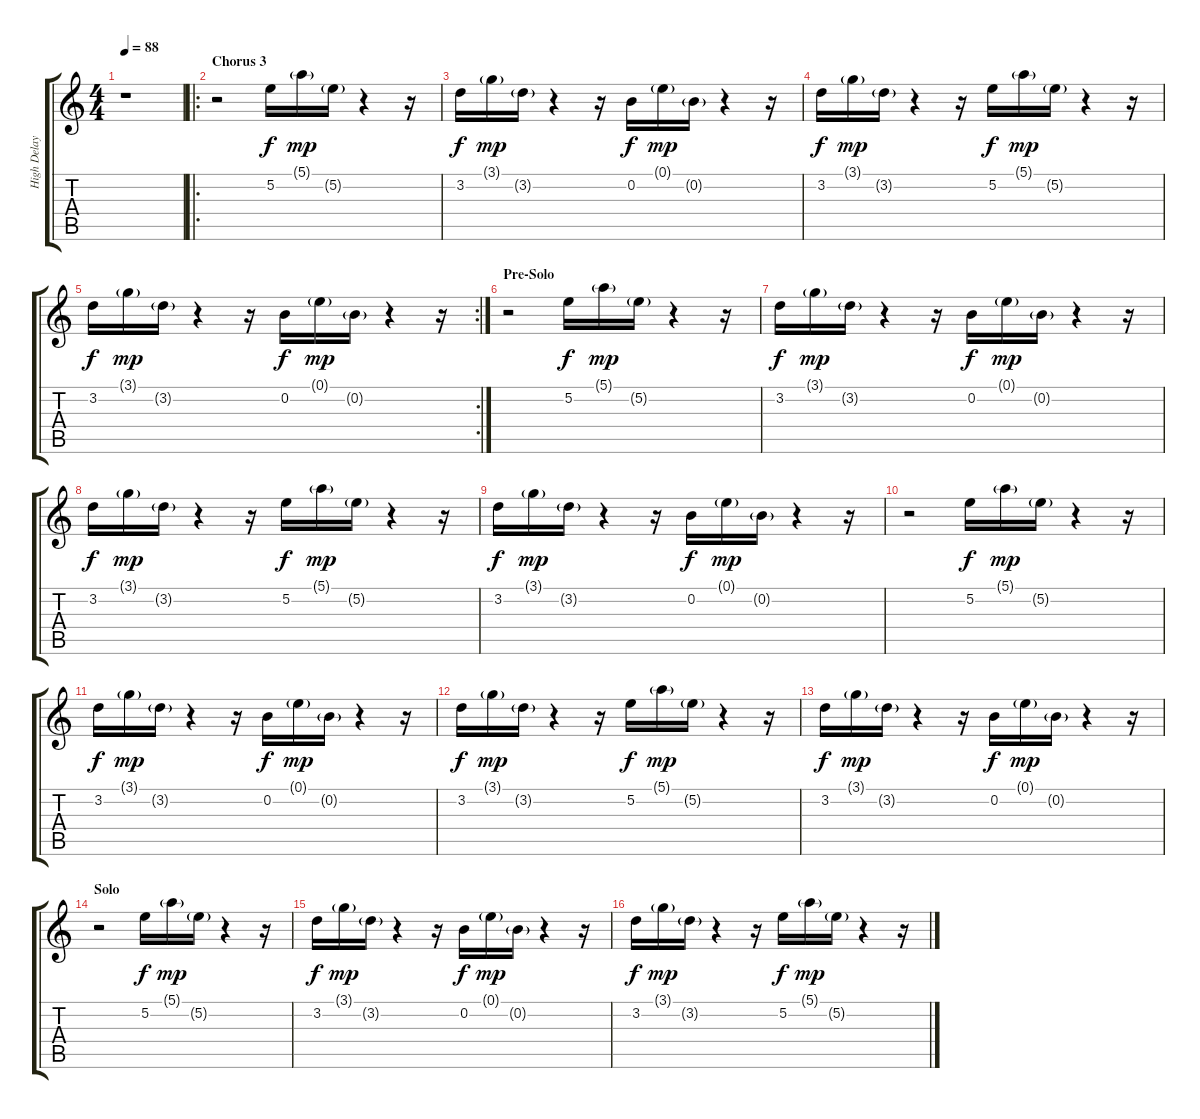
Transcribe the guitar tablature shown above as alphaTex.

\track ("High Delay" "High Delay") {instrument overdrivenguitar}
\staff {score tabs}
\tuning (E4 B3 G3 D3 A2 E2) {hide}
\ts (4 4)
\tempo 88
\clef g2
\ks c
r.1{dy mp} |
\ro
\section ("" "Chorus 3")
r.2{instrument electricguitarclean} 5.2.16{dy f} 5.1{g}.16{dy mp} 5.2{g}.16 r.4 r.16 |
3.2.16{dy f} 3.1{g}.16{dy mp} 3.2{g}.16 r.4 r.16 0.2.16{dy f} 0.1{g}.16{dy mp} 0.2{g}.16 r.4 r.16 |
3.2.16{dy f} 3.1{g}.16{dy mp} 3.2{g}.16 r.4 r.16 5.2.16{dy f} 5.1{g}.16{dy mp} 5.2{g}.16 r.4 r.16 |
\rc 2
3.2.16{dy f} 3.1{g}.16{dy mp} 3.2{g}.16 r.4 r.16 0.2.16{dy f} 0.1{g}.16{dy mp} 0.2{g}.16 r.4 r.16 |
\section ("" "Pre-Solo")
r.2 5.2.16{dy f} 5.1{g}.16{dy mp} 5.2{g}.16 r.4 r.16 |
3.2.16{dy f} 3.1{g}.16{dy mp} 3.2{g}.16 r.4 r.16 0.2.16{dy f} 0.1{g}.16{dy mp} 0.2{g}.16 r.4 r.16 |
3.2.16{dy f} 3.1{g}.16{dy mp} 3.2{g}.16 r.4 r.16 5.2.16{dy f} 5.1{g}.16{dy mp} 5.2{g}.16 r.4 r.16 |
3.2.16{dy f} 3.1{g}.16{dy mp} 3.2{g}.16 r.4 r.16 0.2.16{dy f} 0.1{g}.16{dy mp} 0.2{g}.16 r.4 r.16 |
r.2 5.2.16{dy f} 5.1{g}.16{dy mp} 5.2{g}.16 r.4 r.16 |
3.2.16{dy f} 3.1{g}.16{dy mp} 3.2{g}.16 r.4 r.16 0.2.16{dy f} 0.1{g}.16{dy mp} 0.2{g}.16 r.4 r.16 |
3.2.16{dy f} 3.1{g}.16{dy mp} 3.2{g}.16 r.4 r.16 5.2.16{dy f} 5.1{g}.16{dy mp} 5.2{g}.16 r.4 r.16 |
3.2.16{dy f} 3.1{g}.16{dy mp} 3.2{g}.16 r.4 r.16 0.2.16{dy f} 0.1{g}.16{dy mp} 0.2{g}.16 r.4 r.16 |
\section ("" "Solo")
r.2 5.2.16{dy f} 5.1{g}.16{dy mp} 5.2{g}.16 r.4 r.16 |
3.2.16{dy f} 3.1{g}.16{dy mp} 3.2{g}.16 r.4 r.16 0.2.16{dy f} 0.1{g}.16{dy mp} 0.2{g}.16 r.4 r.16 |
3.2.16{dy f} 3.1{g}.16{dy mp} 3.2{g}.16 r.4 r.16 5.2.16{dy f} 5.1{g}.16{dy mp} 5.2{g}.16 r.4 r.16
